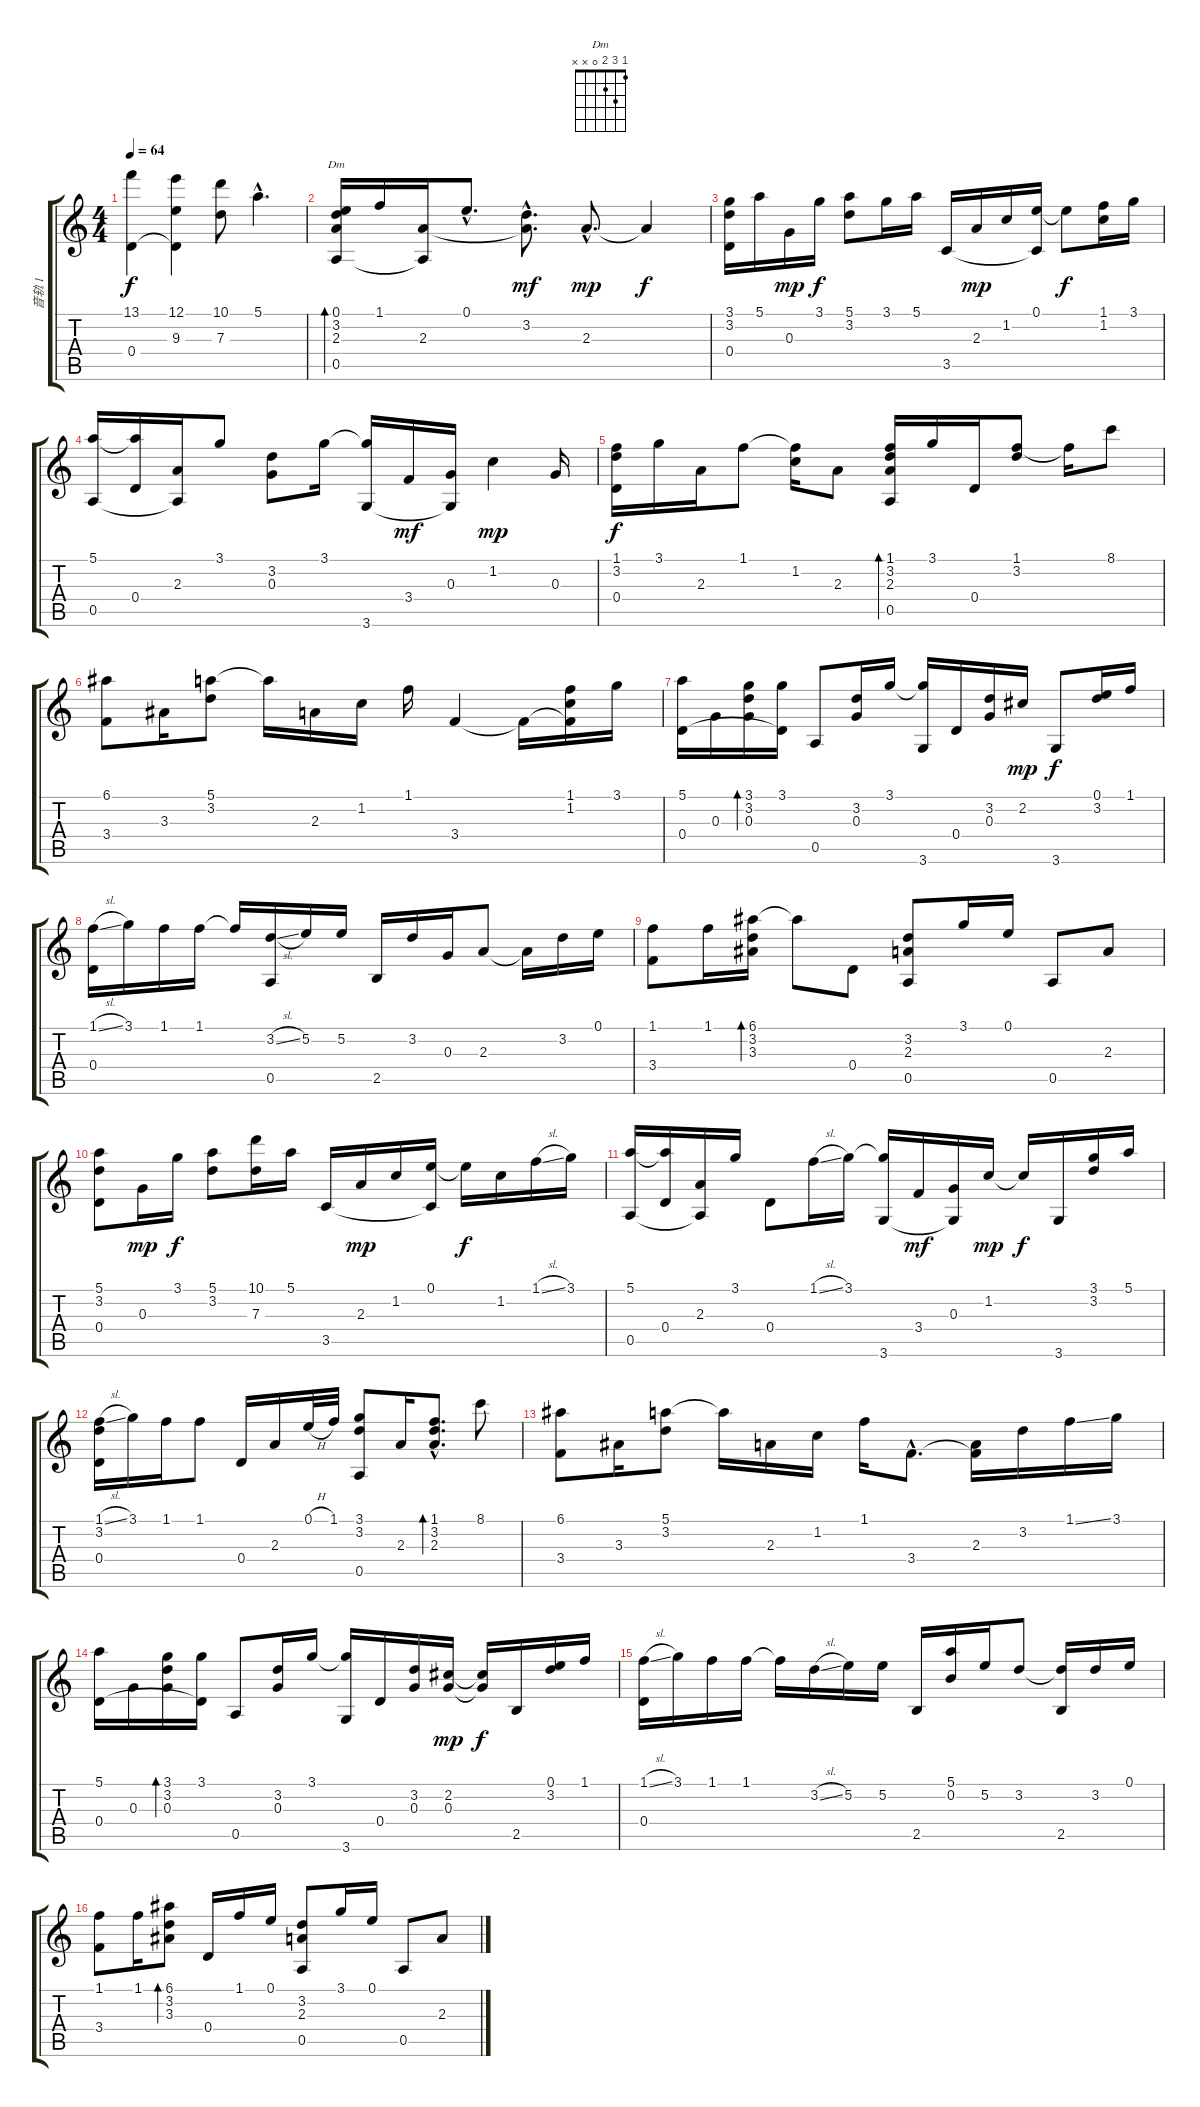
\track ("音轨 1" "音轨 1") {instrument acousticguitarsteel}
\staff {score tabs}
\tuning (E4 B3 G3 D3 A2 E2) {hide}
\chord ("Dm" 1 3 2 0 x x)
\ts (4 4)
\tempo 64
\clef g2
\ks c
(13.1 0.4).4{dy f instrument acousticguitarsteel} (12.1 9.3 0.4{t}).4 (10.1 7.3).8 5.1{hac}.4{d} |
(0.1 3.2 2.3 0.5).16{bd 120 ch "Dm"} 1.1.16 (2.3 0.5{t}).16 0.1{hac}.8{d} (3.2{hac} 2.3{hac t}).8{d dy mf} 2.3{hac}.8{d dy mp} 2.3{t}.4{dy f} |
(3.1 3.2 0.4).16 5.1.16 0.3.16{dy mp} 3.1.16{dy f} (5.1 3.2).8 3.1.16 5.1.16 3.5.16 2.3.16{dy mp} 1.2.16 (0.1 3.5{t}).16 0.1{t}.8{dy f} (1.1 1.2).16 3.1.16 |
(5.1 0.5).16 (5.1{t} 0.4).16 (2.3 0.5{t}).16 3.1.8 (3.2 0.3).8 3.1.16 (3.1{t} 3.6).16 3.4.16{dy mf} (0.3 3.6{t}).16 1.2.4{dy mp} 0.3.16 |
(1.1 3.2 0.4).16{dy f} 3.1.16 2.3.16 1.1.8 (1.1{t} 1.2).16 2.3.8 (1.1 3.2 2.3 0.5).16{bd 120} 3.1.16 0.4.16 (1.1 3.2).8 1.1{t}.16 8.1.8 |
(6.1 3.4).8 3.3.16 (5.1 3.2).8 5.1{t}.16 2.3.16 1.2.16 1.1.16 3.4.4 3.4{t}.16 (1.1 1.2 3.4{t}).16 3.1.16 |
(5.1 0.4).16 0.3.16 (3.1 3.2 0.3).16{bd 30} (3.1 0.4{t}).16 0.5.8 (3.2 0.3).16 3.1.16 (3.1{t} 3.6).16 0.4.16 (3.2 0.3).16 2.2.16{dy mp} 3.6.8{dy f} (0.1 3.2).16 1.1.16 |
(1.1{sl} 0.4).16 3.1.16 1.1.16 1.1.16 1.1{t}.16 (3.2{sl} 0.5).16 5.2.16 5.2.16 2.5.16 3.2.16 0.3.16 2.3.8 2.3{t}.16 3.2.16 0.1.16 |
(1.1 3.4).8 1.1.16 (6.1 3.2 3.3).16{bd 120} 6.1{t}.8 0.4.8 (3.2 2.3 0.5).8 3.1.16 0.1.16 0.5.8 2.3.8 |
(5.1 3.2 0.4).8 0.3.16{dy mp} 3.1.16{dy f} (5.1 3.2).8 (10.1 7.3).16 5.1.16 3.5.16 2.3.16{dy mp} 1.2.16 (0.1 3.5{t}).16 0.1{t}.16{dy f} 1.2.16 1.1{sl}.16 3.1.16 |
(5.1 0.5).16 (5.1{t} 0.4).16 (2.3 0.5{t}).16 3.1.16 0.4.8 1.1{sl}.16 3.1.16 (3.1{t} 3.6).16 3.4.16{dy mf} (0.3 3.6{t}).16 1.2.16{dy mp} 1.2{t}.16{dy f} 3.6.16 (3.1 3.2).16 5.1.16 |
(1.1{sl} 3.2 0.4).16 3.1.16 1.1.16 1.1.8 0.4.16 2.3.16 0.1{h}.32 1.1.32 (3.1 3.2 0.5).8 2.3.16 (1.1{hac} 3.2{hac} 2.3{hac}).8{d bd 60} 8.1.8 |
(6.1 3.4).8 3.3.16 (5.1 3.2).8 5.1{t}.16 2.3.16 1.2.16 1.1.16 3.4{hac}.8{d} (2.3 3.4{t}).16 3.2.16 1.1{ss}.16 3.1.16 |
(5.1 0.4).16 0.3.16 (3.1 3.2 0.3).16{bd 30} (3.1 0.4{t}).16 0.5.8 (3.2 0.3).16 3.1.16 (3.1{t} 3.6).16 0.4.16 (3.2 0.3).16 (2.2 0.3).16{dy mp} (2.2{t} 0.3{t}).16{dy f} 2.5.16 (0.1 3.2).16 1.1.16 |
(1.1{sl} 0.4).16 3.1.16 1.1.16 1.1.16 1.1{t}.16 3.2{sl}.16 5.2.16 5.2.16 2.5.16 (5.1 0.2).16 5.2.16 3.2.8 (3.2{t} 2.5).16 3.2.16 0.1.16 |
(1.1 3.4).8 1.1.16 (6.1 3.2 3.3).8{bd 120} 0.4.16 1.1.16 0.1.16 (3.2 2.3 0.5).8 3.1.16 0.1.16 0.5.8 2.3.8
